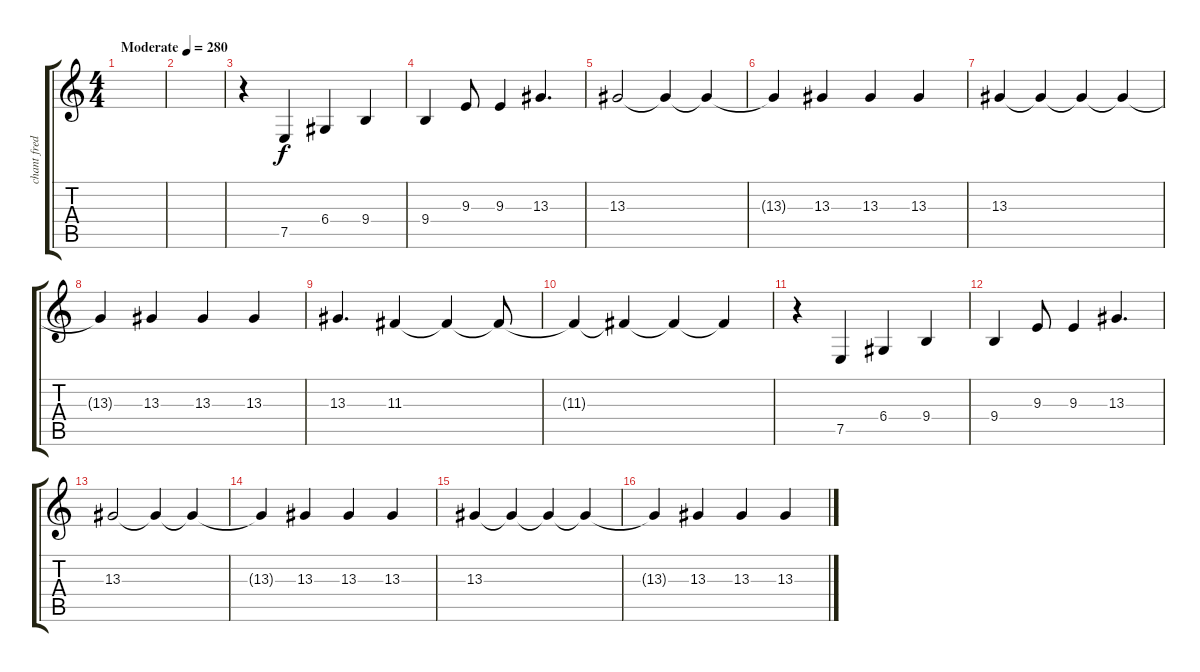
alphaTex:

\track ("chant fred" "chant fred") {instrument lead6voice}
\staff {score tabs}
\tuning (E4 B3 G3 D3 A2 E2) {hide}
\ts (4 4)
\tempo (280 "Moderate")
\clef g2
\ks c
|
|
r.4 7.5.4 6.4.4 9.4.4 |
9.4.4 9.3.8 9.3.4 13.3.4{d} |
13.3.2 13.3{t}.4 13.3{t}.4 |
13.3{t}.4 13.3.4 13.3.4 13.3.4 |
13.3.4 13.3{t}.4 13.3{t}.4 13.3{t}.4 |
13.3{t}.4 13.3.4 13.3.4 13.3.4 |
13.3.4{d} 11.3.4 11.3{t}.4 11.3{t}.8 |
11.3{t}.4 11.3{t}.4 11.3{t}.4 11.3{t}.4 |
r.4 7.5.4 6.4.4 9.4.4 |
9.4.4 9.3.8 9.3.4 13.3.4{d} |
13.3.2 13.3{t}.4 13.3{t}.4 |
13.3{t}.4 13.3.4 13.3.4 13.3.4 |
13.3.4 13.3{t}.4 13.3{t}.4 13.3{t}.4 |
13.3{t}.4 13.3.4 13.3.4 13.3.4
